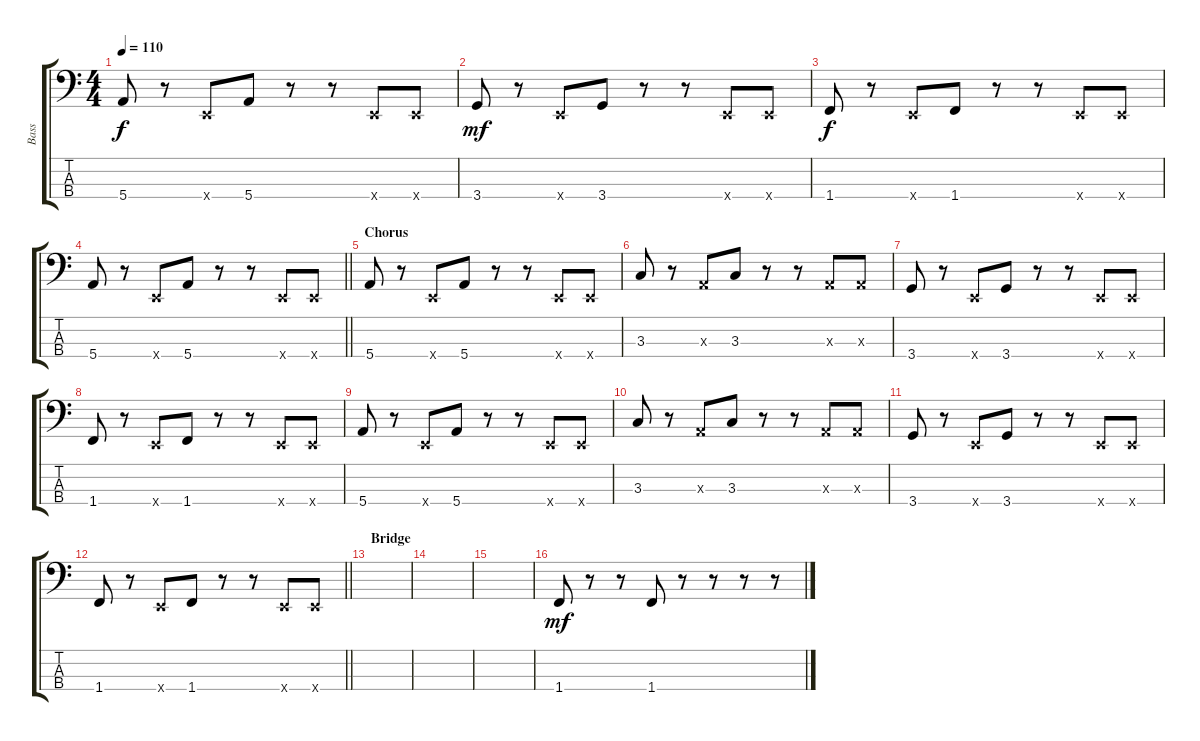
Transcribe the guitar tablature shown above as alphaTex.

\track ("Bass" "Bass") {instrument electricbassfinger}
\staff {score tabs}
\tuning (G2 D2 A1 E1) {hide}
\ts (4 4)
\tempo 110
\clef f4
\ks c
5.4.8{dy f} r.8 0.4{x}.8 5.4.8 r.8 r.8 0.4{x}.8 0.4{x}.8 |
3.4.8{dy mf} r.8 0.4{x}.8 3.4.8 r.8 r.8 0.4{x}.8 0.4{x}.8 |
1.4.8{dy f} r.8 0.4{x}.8 1.4.8 r.8 r.8 0.4{x}.8 0.4{x}.8 |
\barLineRight lightlight
5.4.8 r.8 0.4{x}.8 5.4.8 r.8 r.8 0.4{x}.8 0.4{x}.8 |
\section ("" "Chorus")
5.4.8 r.8 0.4{x}.8 5.4.8 r.8 r.8 0.4{x}.8 0.4{x}.8 |
3.3.8 r.8 0.3{x}.8 3.3.8 r.8 r.8 0.3{x}.8 0.3{x}.8 |
3.4.8 r.8 0.4{x}.8 3.4.8 r.8 r.8 0.4{x}.8 0.4{x}.8 |
1.4.8 r.8 0.4{x}.8 1.4.8 r.8 r.8 0.4{x}.8 0.4{x}.8 |
5.4.8 r.8 0.4{x}.8 5.4.8 r.8 r.8 0.4{x}.8 0.4{x}.8 |
3.3.8 r.8 0.3{x}.8 3.3.8 r.8 r.8 0.3{x}.8 0.3{x}.8 |
3.4.8 r.8 0.4{x}.8 3.4.8 r.8 r.8 0.4{x}.8 0.4{x}.8 |
\barLineRight lightlight
1.4.8 r.8 0.4{x}.8 1.4.8 r.8 r.8 0.4{x}.8 0.4{x}.8 |
\section ("" "Bridge")
|
|
|
1.4.8{dy mf} r.8 r.8 1.4.8 r.8 r.8 r.8 r.8
